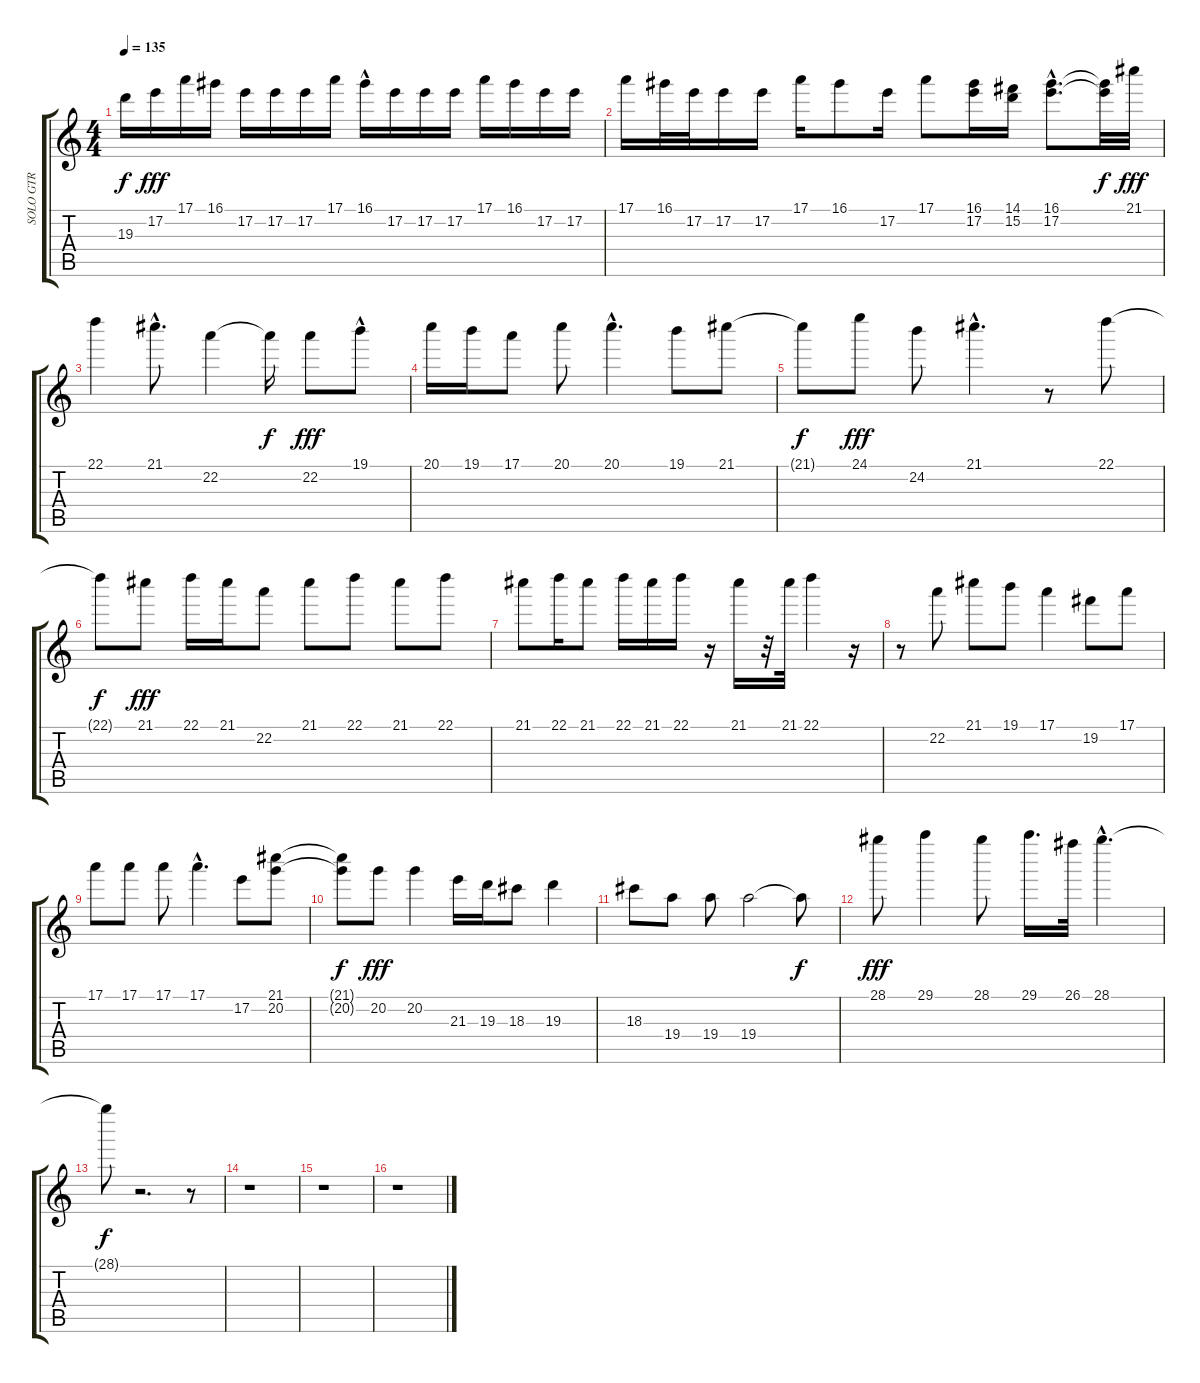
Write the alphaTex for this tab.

\track ("SOLO GTR" "SOLO GTR") {instrument distortionguitar}
\staff {score tabs}
\tuning (E4 B3 G3 D3 A2 E2) {hide}
\ts (4 4)
\tempo 135
\clef g2
\ks c
19.3{t}.16{dy f} 17.2.16{dy fff volume 10} 17.1.16 16.1.16 17.2.16 17.2.16 17.2.16 17.1.16 16.1{hac}.16 17.2.16 17.2.16 17.2.16 17.1.16 16.1.16 17.2.16 17.2.16 |
17.1.16 16.1.32{volume 10} 17.2.32 17.2.16 17.2.16 17.1.16 16.1.8 17.2.16 17.1.8 (16.1 17.2).16 (14.1 15.2).16 (16.1{hac} 17.2{hac}).8{d} (16.1{t} 17.2{t}).32{dy f} 21.1.32{dy fff} |
22.1.4 21.1{hac}.8{d volume 10} 22.2.4 22.2{t}.16{dy f} 22.2.8{dy fff} 19.1{hac}.8 |
20.1.16 19.1.16{volume 10} 17.1.8 20.1.8 20.1{hac}.4{d} 19.1.8 21.1.8 |
21.1{t}.8{dy f} 24.1.8{dy fff volume 10} 24.2.8 21.1{hac}.4{d} r.8 22.1.8 |
22.1{t}.8{dy f} 21.1.8{dy fff volume 10} 22.1.16 21.1.16 22.2.8 21.1.8 22.1.8 21.1.8 22.1.8 |
21.1.8 22.1.16{volume 10} 21.1.8 22.1.16 21.1.16 22.1.16 r.16 21.1.16 r.32 21.1.32 22.1.4 r.16 |
r.8 22.2.8{volume 9} 21.1.8 19.1.8 17.1.4 19.2.8 17.1.8 |
17.1.8 17.1.8{volume 9} 17.1.8 17.1{hac}.4{d} 17.2.8 (21.1 20.2).8 |
(21.1{t} 20.2{t}).8{dy f} 20.2.8{dy fff volume 9} 20.2.4 21.3.16 19.3.16 18.3.8 19.3.4 |
18.3.8 19.4.8{volume 9} 19.4.8 19.4.2 19.4{t}.8{dy f} |
28.1.8{dy fff} 29.1.4{volume 9} 28.1.8 29.1.16{d} 26.1.32 28.1{hac}.4{d} |
28.1{t}.8{dy f} r.2{d} r.8 |
r.1 |
r.1 |
r.1
